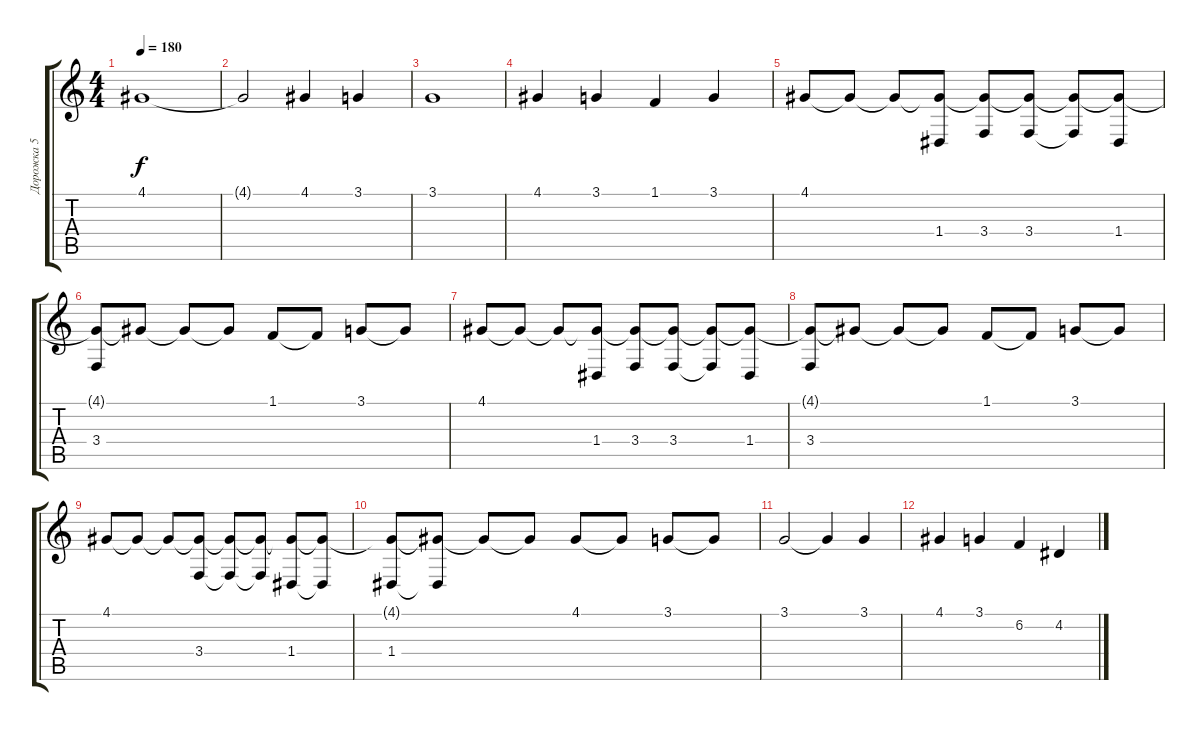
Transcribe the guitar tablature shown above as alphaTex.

\track ("Дорожка 5" "Дорожка 5") {instrument synthbrass1}
\staff {score tabs}
\tuning (E4 B3 G3 D3 A2 E2) {hide}
\ts (4 4)
\tempo 180
\clef g2
\ks c
4.1.1{dy f} |
4.1{t}.2 4.1.4 3.1.4 |
3.1.1 |
4.1.4 3.1.4 1.1.4 3.1.4 |
4.1.8 4.1{t}.8 4.1{t}.8 (4.1{t} 1.4).8 (4.1{t} 3.4).8 (4.1{t} 3.4).8 (4.1{t} 3.4{t}).8 (4.1{t} 1.4).8 |
(4.1{t} 3.4).8 4.1{t}.8 4.1{t}.8 4.1{t}.8 1.1.8 1.1{t}.8 3.1.8 3.1{t}.8 |
4.1.8 4.1{t}.8 4.1{t}.8 (4.1{t} 1.4).8 (4.1{t} 3.4).8 (4.1{t} 3.4).8 (4.1{t} 3.4{t}).8 (4.1{t} 1.4).8 |
(4.1{t} 3.4).8 4.1{t}.8 4.1{t}.8 4.1{t}.8 1.1.8 1.1{t}.8 3.1.8 3.1{t}.8 |
4.1.8 4.1{t}.8 4.1{t}.8 (4.1{t} 3.4).8 (4.1{t} 3.4{t}).8 (4.1{t} 3.4{t}).8 (4.1{t} 1.4).8 (4.1{t} 1.4{t}).8 |
(4.1{t} 1.4).8 (4.1{t} 1.4{t}).8 4.1{t}.8 4.1{t}.8 4.1.8 4.1{t}.8 3.1.8 3.1{t}.8 |
3.1.2 3.1{t}.4 3.1.4 |
4.1.4 3.1.4 6.2.4 4.2.4
